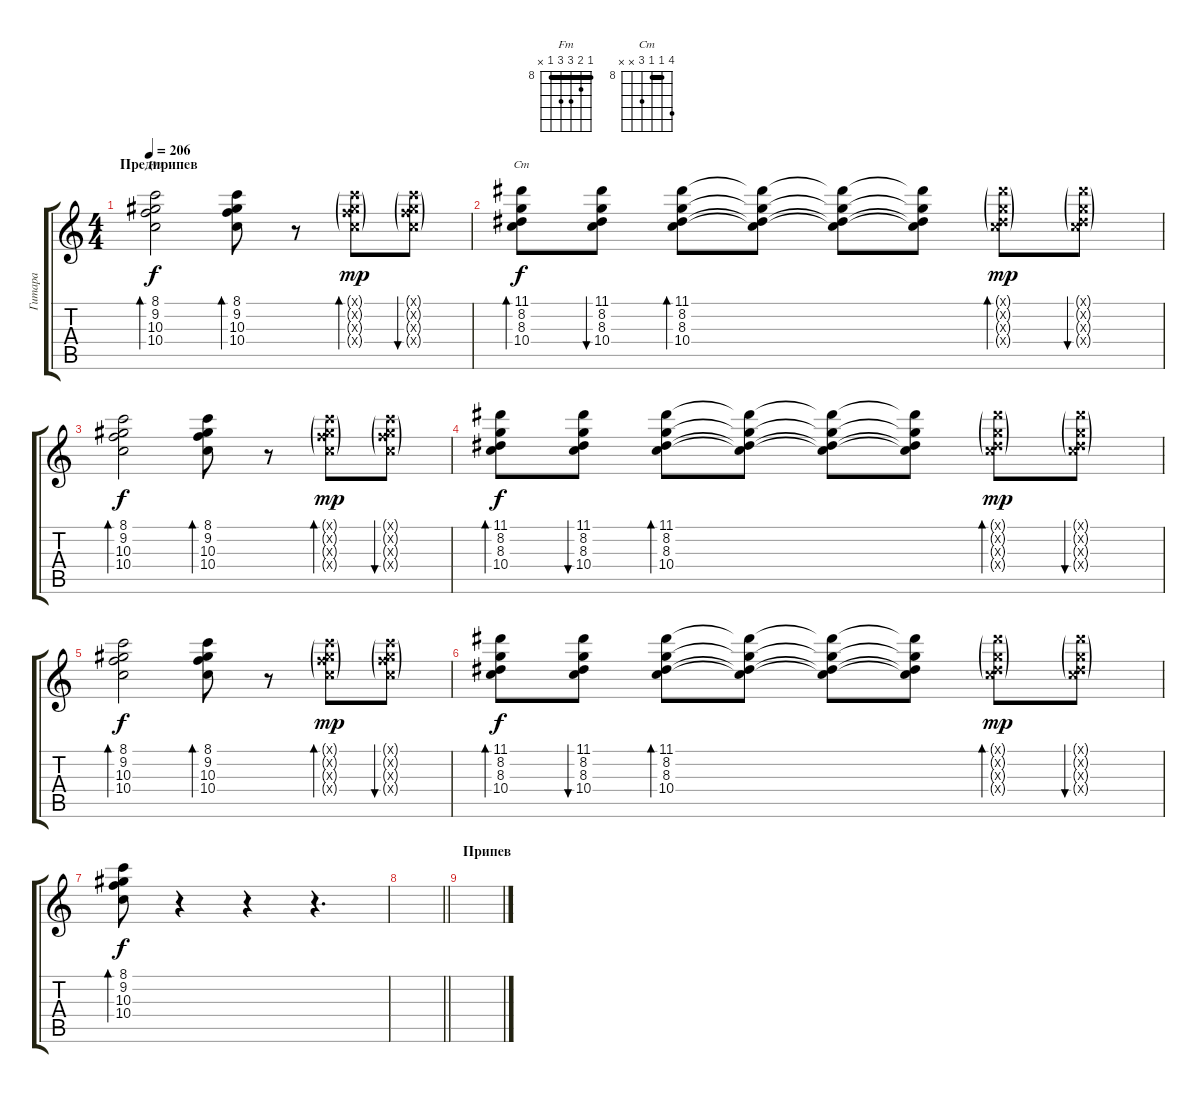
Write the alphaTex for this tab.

\track ("Гитара" "Гитара") {instrument acousticguitarsteel}
\staff {score tabs}
\tuning (E4 B3 G3 D3 A2 E2) {hide}
\chord ("Fm" 8 9 10 10 8 x) {firstfret 8 barre 8}
\chord ("Cm" 11 8 8 10 x x) {firstfret 8 barre 8}
\ts (4 4)
\section ("" "Предприпев")
\tempo 206
\clef g2
\ks c
(8.1 9.2 10.3 10.4).2{bd 60 ch "Fm" dy f} (8.1 9.2 10.3 10.4).8{bd 60} r.8 (8.1{g x} 9.2{g x} 10.3{g x} 10.4{g x}).8{bd 60 dy mp} (8.1{g x} 9.2{g x} 10.3{g x} 10.4{g x}).8{bu 60} |
(11.1 8.2 8.3 10.4).8{bd 60 ch "Cm" dy f} (11.1 8.2 8.3 10.4).8{bu 60} (11.1 8.2 8.3 10.4).8{bd 60} (11.1{t} 8.2{t} 8.3{t} 10.4{t}).8 (11.1{t} 8.2{t} 8.3{t} 10.4{t}).8 (11.1{t} 8.2{t} 8.3{t} 10.4{t}).8 (11.1{g x} 8.2{g x} 8.3{g x} 10.4{g x}).8{bd 60 dy mp} (11.1{g x} 8.2{g x} 8.3{g x} 10.4{g x}).8{bu 60} |
(8.1 9.2 10.3 10.4).2{bd 60 dy f} (8.1 9.2 10.3 10.4).8{bd 60} r.8 (8.1{g x} 9.2{g x} 10.3{g x} 10.4{g x}).8{bd 60 dy mp} (8.1{g x} 9.2{g x} 10.3{g x} 10.4{g x}).8{bu 60} |
(11.1 8.2 8.3 10.4).8{bd 60 dy f} (11.1 8.2 8.3 10.4).8{bu 60} (11.1 8.2 8.3 10.4).8{bd 60} (11.1{t} 8.2{t} 8.3{t} 10.4{t}).8 (11.1{t} 8.2{t} 8.3{t} 10.4{t}).8 (11.1{t} 8.2{t} 8.3{t} 10.4{t}).8 (11.1{g x} 8.2{g x} 8.3{g x} 10.4{g x}).8{bd 60 dy mp} (11.1{g x} 8.2{g x} 8.3{g x} 10.4{g x}).8{bu 60} |
(8.1 9.2 10.3 10.4).2{bd 60 dy f} (8.1 9.2 10.3 10.4).8{bd 60} r.8 (8.1{g x} 9.2{g x} 10.3{g x} 10.4{g x}).8{bd 60 dy mp} (8.1{g x} 9.2{g x} 10.3{g x} 10.4{g x}).8{bu 60} |
(11.1 8.2 8.3 10.4).8{bd 60 dy f} (11.1 8.2 8.3 10.4).8{bu 60} (11.1 8.2 8.3 10.4).8{bd 60} (11.1{t} 8.2{t} 8.3{t} 10.4{t}).8 (11.1{t} 8.2{t} 8.3{t} 10.4{t}).8 (11.1{t} 8.2{t} 8.3{t} 10.4{t}).8 (11.1{g x} 8.2{g x} 8.3{g x} 10.4{g x}).8{bd 60 dy mp} (11.1{g x} 8.2{g x} 8.3{g x} 10.4{g x}).8{bu 60} |
(8.1 9.2 10.3 10.4).8{bd 60 dy f} r.4 r.4 r.4{d} |
\barLineRight lightlight
|
\section ("" "Припев")
